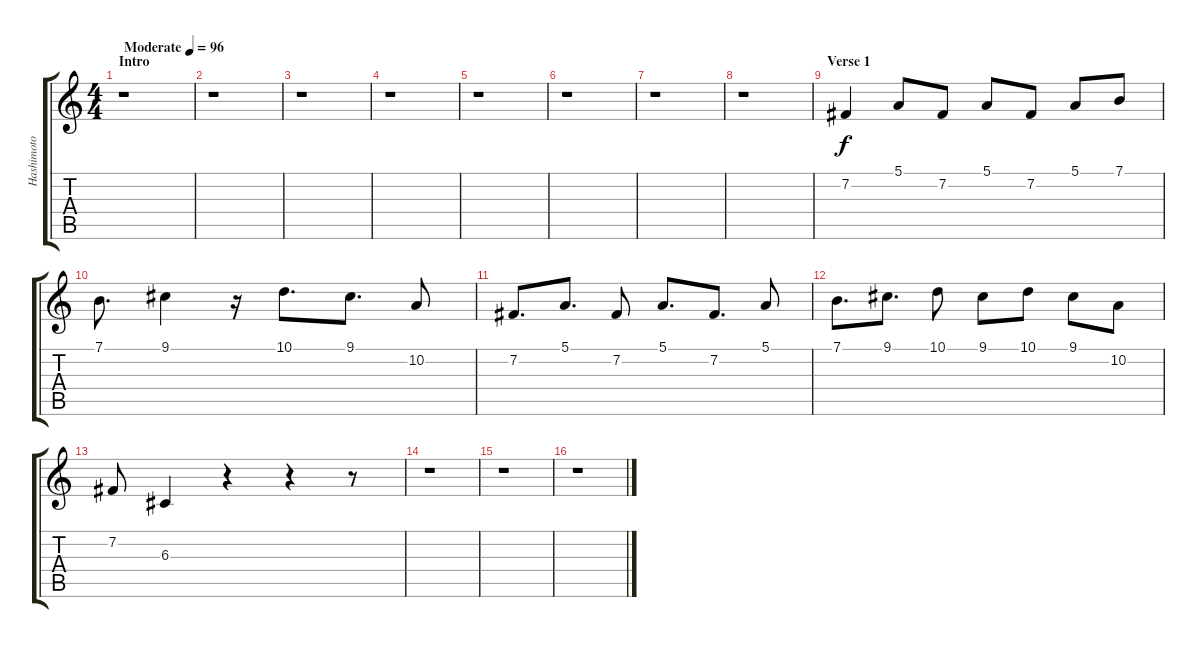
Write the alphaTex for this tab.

\track ("Hashimoto Eriko (voice)" "Hashimoto ") {instrument cello}
\staff {score tabs}
\tuning (E4 B3 G3 D3 A2 E2) {hide}
\ts (4 4)
\section ("" "Intro")
\tempo (96 "Moderate")
\clef g2
\ks c
r.1{dy f instrument cello} |
r.1 |
r.1 |
r.1 |
r.1 |
r.1 |
r.1 |
r.1 |
\section ("" "Verse 1")
7.2.4 5.1.8 7.2.8 5.1.8 7.2.8 5.1.8 7.1.8 |
7.1.8{d} 9.1.4 r.16 10.1.8{d} 9.1.8{d} 10.2.8 |
7.2.8{d} 5.1.8{d} 7.2.8 5.1.8{d} 7.2.8{d} 5.1.8 |
7.1.8{d} 9.1.8{d} 10.1.8 9.1.8 10.1.8 9.1.8 10.2.8 |
7.2.8 6.3.4 r.4 r.4 r.8 |
r.1 |
r.1 |
r.1
